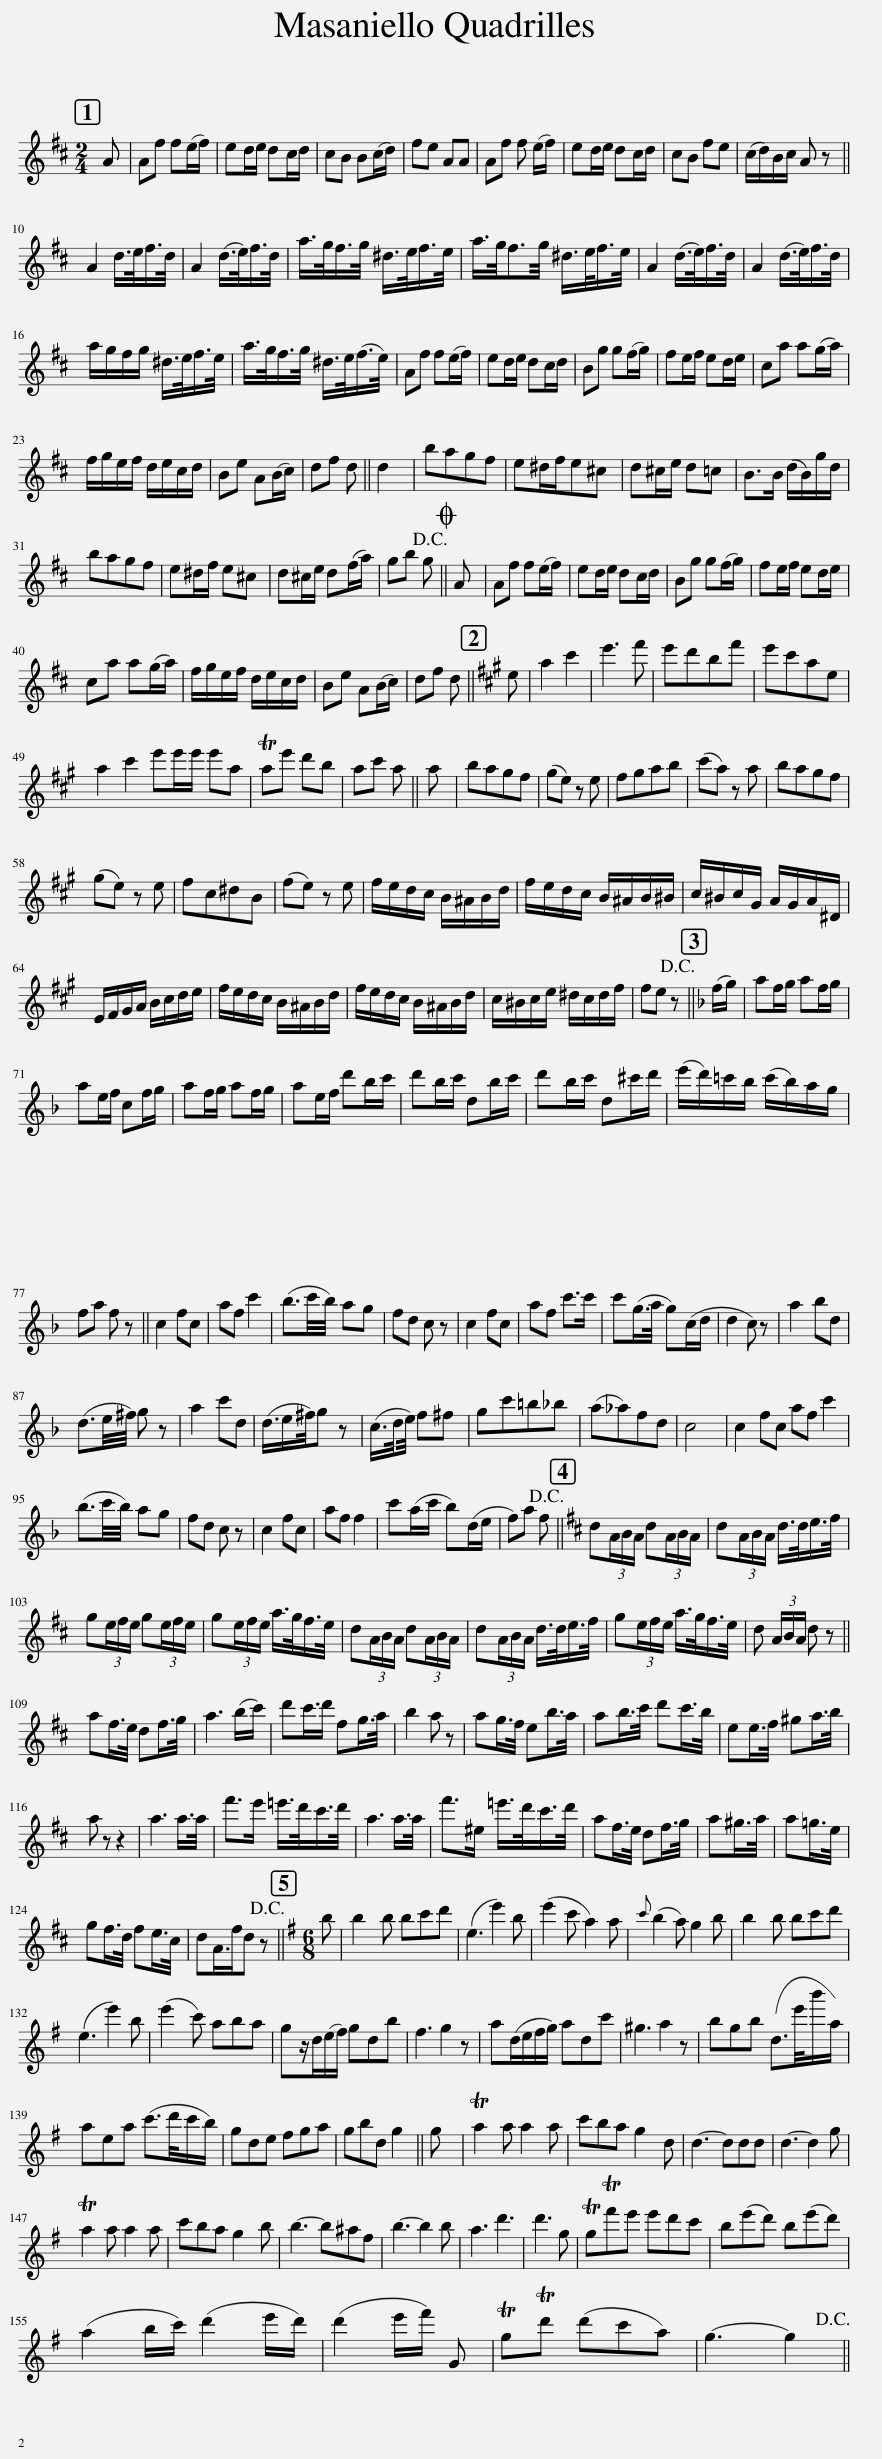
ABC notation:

X:1
L:1/8
M:2/4
I:linebreak $
K:D
V:1 treble
V:1
 A | Af f(e/f/) | ed/e/ dc/d/ | cB B(c/d/) | fe AA | %5
 Af f (e/f/) | ed/e/ dc/d/ | cB fe | (c/d/)B/c/ A z ||$ A2 d/>e/f/>d/ | %10
 A2 (d/>e/)f/>d/ | a/>g/f/>g/ ^d/>e/f/>e/ | a/>g/f3/2g/4 ^d/>e/f/>e/ | A2 (d/>e/)f/>d/ | A2 (d/>e/)f/>d/ |$ %15
 a/g/f/g/ ^d/>e/f/>e/ | a/>g/f/>g/ ^d/>e/(f/>e/) | Af f(e/f/) | ed/e/ dc/d/ | Bg g(f/g/) | %20
 fe/f/ ed/e/ | ca a(g/a/) |$ f/g/e/f/ d/e/c/d/ | Be A(B/c/) | df d || %25
 d2 | bagf | e^d/f/e^c | d^c/e/ d=c | B>B (d/B/)g/d/ |$ %30
 bagf | e^d/f/ e^c | d^c/e/ d(f/a/) | gb g!D.C.! ||O A | %35
 Af f(e/f/) | ed/e/ dc/d/ | Bg g(f/g/) | fe/f/ ed/e/ |$ ca a(g/a/) | %40
 f/g/e/f/ d/e/c/d/ | Be A(B/c/) | df d ||[K:A] e | a2 c'2 | %45
 e'3 f' | e'd'bf' | e'c'ae |$ a2 c'2 e'e'/e'/ e'a | Tae' d'b | %50
 ac' a || a | bagf | (ge) z e | fgab | %55
 (c'a) z a | bagf |$ (ge) z e | fc^dB | (fe) z e | %60
 f/e/d/c/ B/^A/B/d/ | f/e/d/c/ B/^A/B/^B/ | c/^B/c/G/ A/G/A/^D/ |$ E/F/G/A/ B/c/d/e/ | f/e/d/c/ B/^A/B/d/ | %65
 f/e/d/c/ B/^A/B/d/ | c/^B/c/e/ ^d/c/d/f/ | fe z!D.C.! ||[K:F] (f/g/) | af/g/ af/g/ |$ %70
 ae/f/ cf/g/ | af/g/ af/g/ | ae/f/ d'b/c'/ | d'b/c'/ db/c'/ | d'b/c'/ d^c'/d'/ | %75
 (e'/d'/)=c'/b/ (c'/b/)a/g/ |$ fa f z || c2 fc | af c'2 | (b3/2c'/4b/4) ag | %80
 fd c z | c2 fc | af c'>c' | c'(g/>a/ g)(c/d/ | d2 c) z | %85
 a2 bd |$ (d3/2e/4^f/4) g z | a2 c'd | (d3/4e/^f/4)g z | (c/>d/e/4) f^f | %90
 gc'=b_b | (a_a)fd | c4 | c2 fc af c'2 |$ (b3/2c'/4b/4) ag | %95
 fd c z | c2 fc | af f2 | c'(a/c'/ b)(d/e/ | f)a f!D.C.! || %100
[K:D] d(3A/B/A/ d(3A/B/A/ | d(3A/B/A/ d/>d/e/>f/ |$ g(3e/f/e/ g(3e/f/e/ | g(3e/f/e/ a/>g/f/>e/ | d(3A/B/A/ d(3A/B/A/ | %105
 d(3A/B/A/ d/>d/e/>f/ | g(3e/f/e/ a/>g/f/>e/ | d (3A/B/A/ d z ||$ af/>e/ df/>g/ | a3 (b/c'/) | %110
 d'c'3/4d'/ fg/>a/ | b2 a z | ag/>f/ eb/>a/ | ab/>c'/ d'c'/>b/ | ee/>f/ ^ga/>b/ |$ %115
 a z z2 | a3 a/>a/ | f'>e' =e'/>d'/c'/>d'/ | a3 a/>a/ | f'>^e =e'/>d'/c'/>d'/ | %120
 af/>e/ df/>g/ | a^g/>a/ | a=g/>e/ |$ gf/>d/ fe/>c/ | dA3/4f/d z!D.C.! || %125
[K:G][M:6/8] b | b2 b bc'd' | (e3 e'2) b | (e'2 c' a2) a |{c'} (b2 a) g2 b | %130
 b2 b bc'd' |$ (e3 e'2) b | (e'2 c') aba | gz/d/(e/f/) gdb | f3 g2 z | %135
 a(d/e/f/g/) adc' | ^g3 a2 z | bgb (d3/2e'/4b'/a/) |$ aea (c'3/2d'/4c'/b/) | gde fga | %140
 gbd g2 || g | Ta2 a a2 a | c'ba g2 d | d3- ddd | %145
 d3- d2 g |$ Ta2 a a2 a | c'ba g2 b | b3- b^af | b3- b2 b | %150
 a3 d'3 | d'3 g | TgTf'e' e'd'c' | b(e'd') b(e'd') |$ (a2 b/c'/) (d'2 e'/d'/) | %155
 (d'2 e'/f'/) G | TgTd' (d'c'a) | g3- g2!D.C.! || %158
